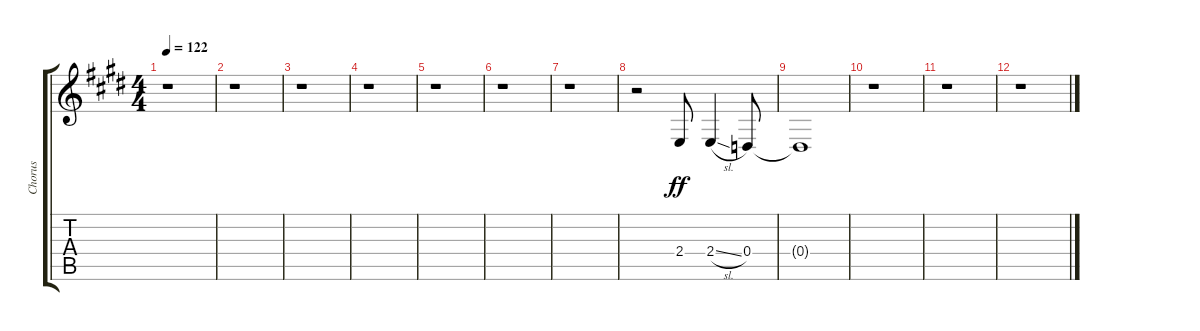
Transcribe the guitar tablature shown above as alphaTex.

\track ("Chorus" "Chorus") {instrument voiceoohs}
\staff {score tabs}
\tuning (E4 B3 G3 D3 A2 E2) {hide}
\ts (4 4)
\tempo 122
\clef g2
\ks e
r.1{dy ff} |
r.1 |
r.1 |
r.1 |
r.1 |
r.1 |
r.1 |
r.2 2.4.8 2.4{sl}.4 0.4.8 |
0.4{t}.1 |
r.1 |
r.1 |
r.1
